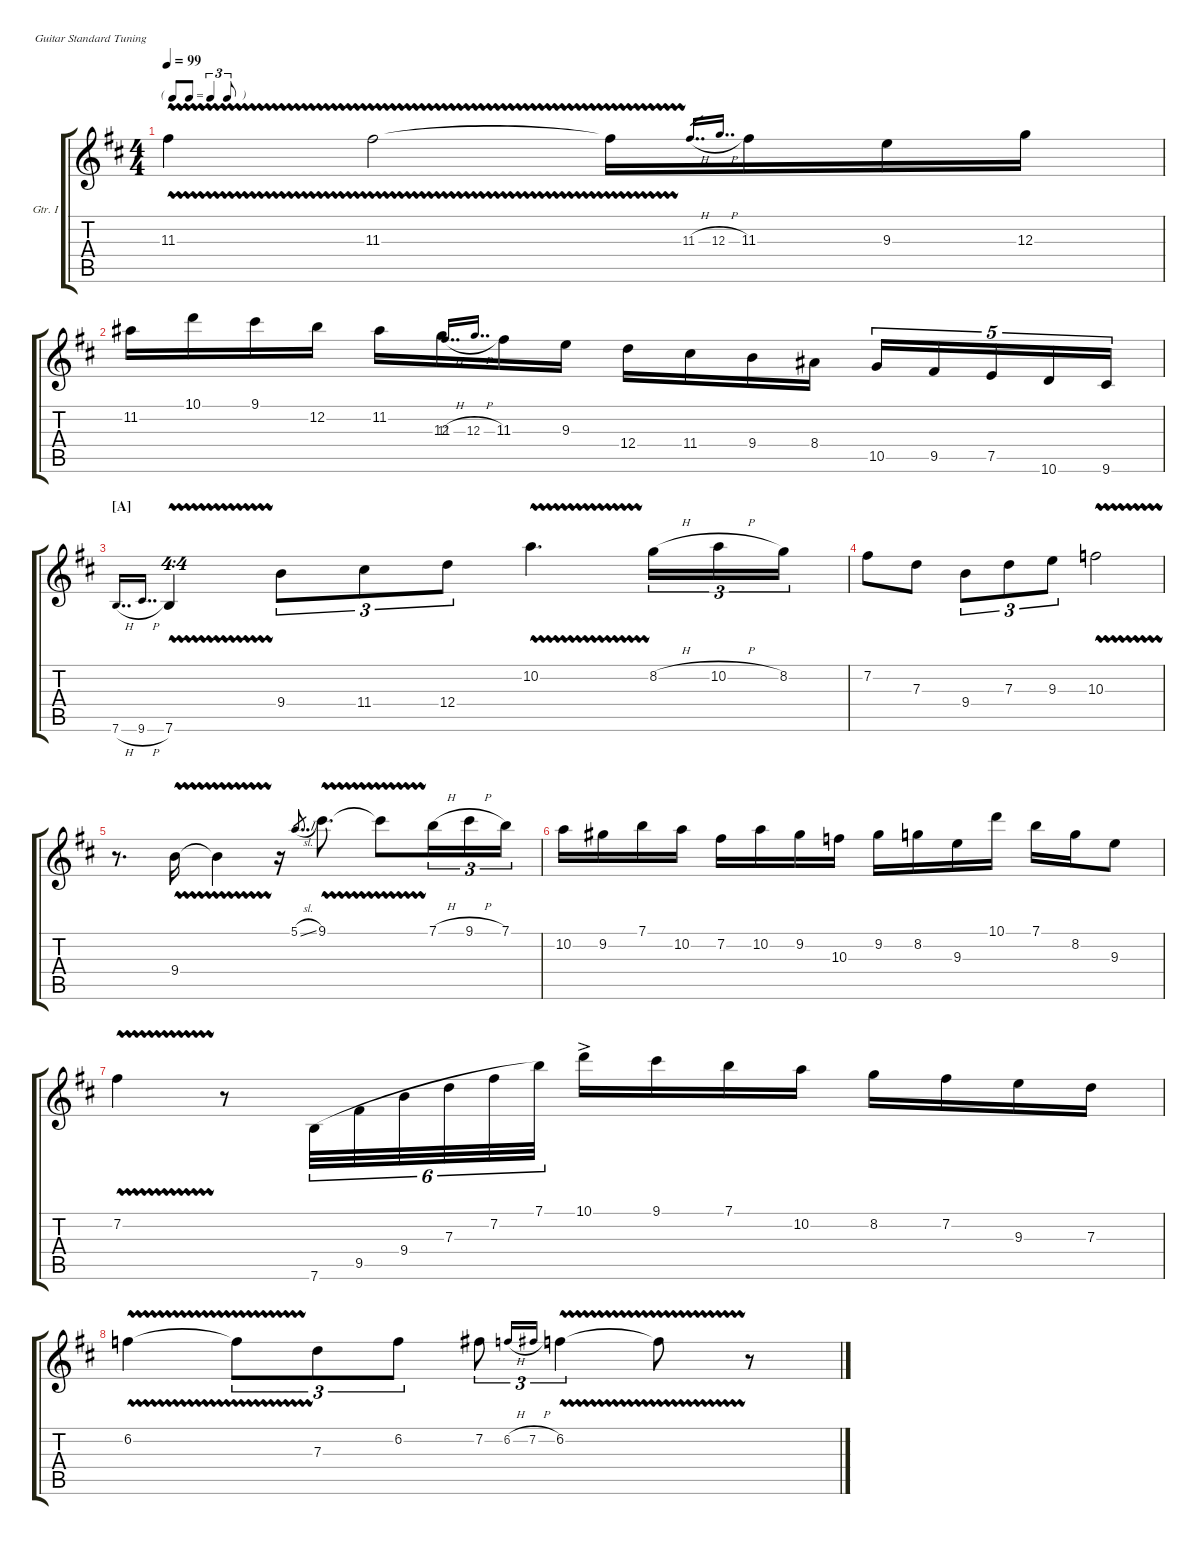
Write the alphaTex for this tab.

\defaultSystemsLayout 4
\hideDynamics
\bracketExtendMode groupsimilarinstruments
\firstSystemTrackNameOrientation horizontal
\otherSystemsTrackNameOrientation horizontal
\track ("Guitar I" "Gtr. I") {instrument acousticguitarsteel}
\staff {score tabs}
\tuning (E4 B3 G3 D3 A2 E2)
\ts (4 4)
\tf triplet8th
\tempo 99
\clef g2
\ks d
11.3{vw}.4{dy p} 11.3{vw}.2 11.3{vw t}.16 11.3{h}.16{dd gr} 12.3{h}.16{dd gr} 11.3.16 9.3.16 12.3.16 |
11.2.16 10.1.16 9.1.16 12.2.16 11.2.16 12.3.16 11.3{h}.16{dd gr onbeat} 12.3{h}.16{dd gr onbeat} 11.3.16 9.3.16 12.4.16 11.4.16 9.4.16 8.4.16 10.5.16{tu (5 4)} 9.5.16{tu (5 4)} 7.5.16{tu (5 4)} 10.6.16{tu (5 4)} 9.6.16{tu (5 4)} |
\section ("A" "")
7.6{h}.16{dd gr onbeat} 9.6{h}.16{dd gr onbeat} 7.6{vw}.4{tu (4 4)} 9.4.8{tu (3 2)} 11.4.8{tu (3 2)} 12.4.8{tu (3 2)} 10.2{vw}.4{d} 8.2{h}.16{tu (3 2)} 10.2{h}.16{tu (3 2)} 8.2.16{tu (3 2)} |
7.2.8 7.3.8 9.4.8{tu (3 2)} 7.3.8{tu (3 2)} 9.3.8{tu (3 2)} 10.3{vw}.2 |
r.8{d} 9.4{vw}.16 9.4{vw t}.4 r.16 5.1{sl}.8{dd gr} 9.1{vw}.8{d} 9.1{vw t}.8{beam merge} 7.1{h}.16{tu (3 2)} 9.1{h}.16{tu (3 2)} 7.1.16{tu (3 2)} |
10.2.16 9.2.16 7.1.16 10.2.16 7.2.16 10.2.16 9.2.16 10.3.16 9.2.16 8.2.16 9.3.16 10.1.16 7.1.16 8.2.16 9.3.8 |
7.2{vw}.4 r.8 7.6.32{tu (6 4) legatoorigin} 9.5.32{tu (6 4) legatoorigin} 9.4.32{tu (6 4) legatoorigin} 7.3.32{tu (6 4) legatoorigin} 7.2.32{tu (6 4) legatoorigin} 7.1.32{tu (6 4)} 10.1{ac}.16 9.1.16 7.1.16 10.2.16 8.2.16 7.2.16 9.3.16 7.3.16 |
6.2{vw}.4 6.2{vw t}.8{tu (3 2)} 7.3.8{tu (3 2)} 6.2.8{tu (3 2)} 7.2.8{tu (3 2)} 6.2{h}.16{gr onbeat} 7.2{h}.16{gr onbeat} 6.2{vw}.4{tu (3 2)} 6.2{vw t}.8 r.8
